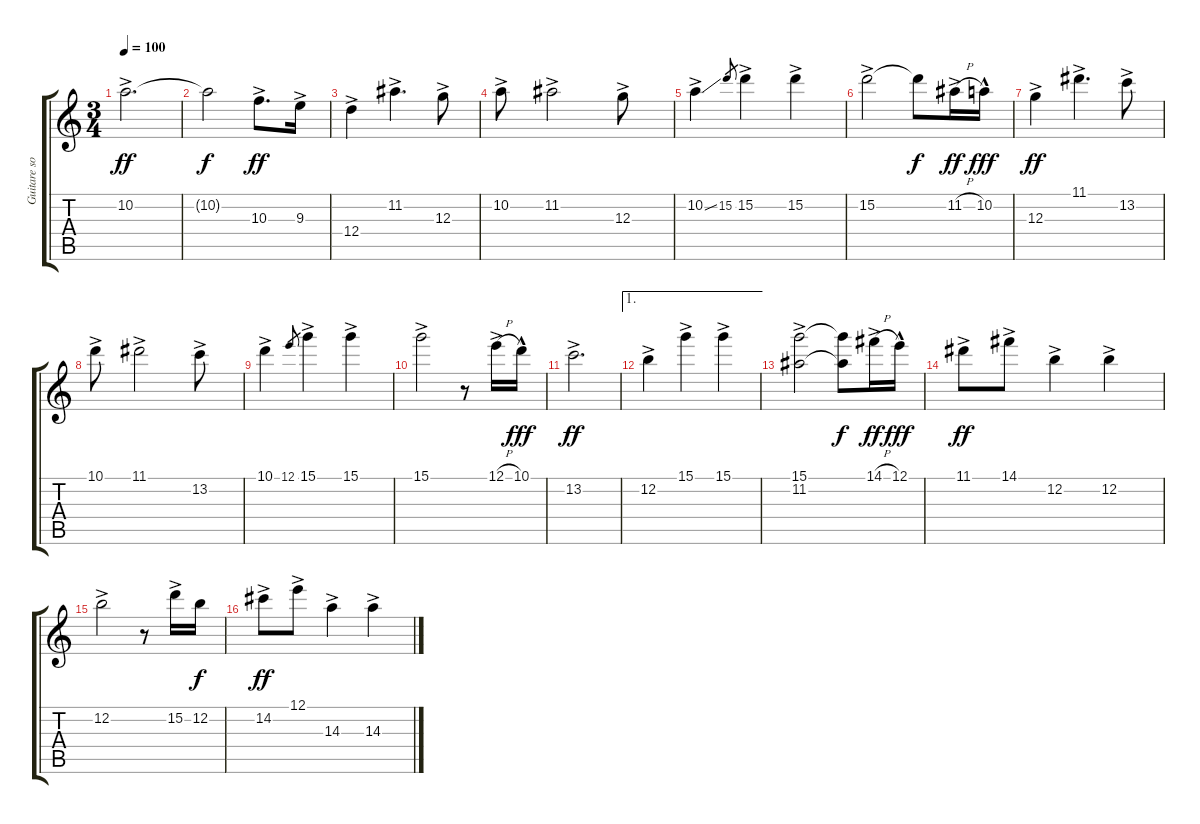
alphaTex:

\track ("Guitare solo" "Guitare so") {instrument acousticguitarnylon}
\staff {score tabs}
\tuning (E4 B3 G3 D3 A2 E2) {hide}
\ts (3 4)
\tempo 100
\clef g2
\ks c
10.2{ac}.2{d dy ff} |
10.2{t}.2{dy f} 10.3{ac}.8{d dy ff} 9.3{ac}.16 |
12.4{ac}.4 11.2{ac}.4{d} 12.3{ac}.8 |
10.2{ac}.8 11.2{ac}.2 12.3{ac}.8 |
10.2{ss ac}.4 15.2.8{gr} 15.2{ac}.4 15.2{ac}.4 |
15.2{ac}.2 15.2{t}.8{dy f} 11.2{h ac}.16{dy ff} 10.2{hac}.16{dy fff} |
12.3{ac}.4{dy ff} 11.1{ac}.4{d} 13.2{ac}.8 |
10.1{ac}.8 11.1{ac}.2 13.2{ac}.8 |
10.1{ac}.4 12.1.8{gr} 15.1{ac}.4 15.1{ac}.4 |
15.1{ac}.2 r.8 12.1{h ac}.16 10.1{hac}.16{dy fff} |
13.2{ac}.2{d dy ff} |
\ae 1
12.2{ac}.4 15.1{ac}.4 15.1{ac}.4 |
(15.1{ac} 11.2).2 (15.1{t} 11.2{t}).8{dy f} 14.1{h ac}.16{dy ff} 12.1{hac}.16{dy fff} |
11.1{ac}.8{dy ff} 14.1{ac}.8 12.2{ac}.4 12.2{ac}.4 |
12.2{ac}.2 r.8 15.2{ac}.16 12.2.16{dy f} |
14.2{ac}.8{dy ff} 12.1{ac}.8 14.3{ac}.4 14.3{ac}.4
